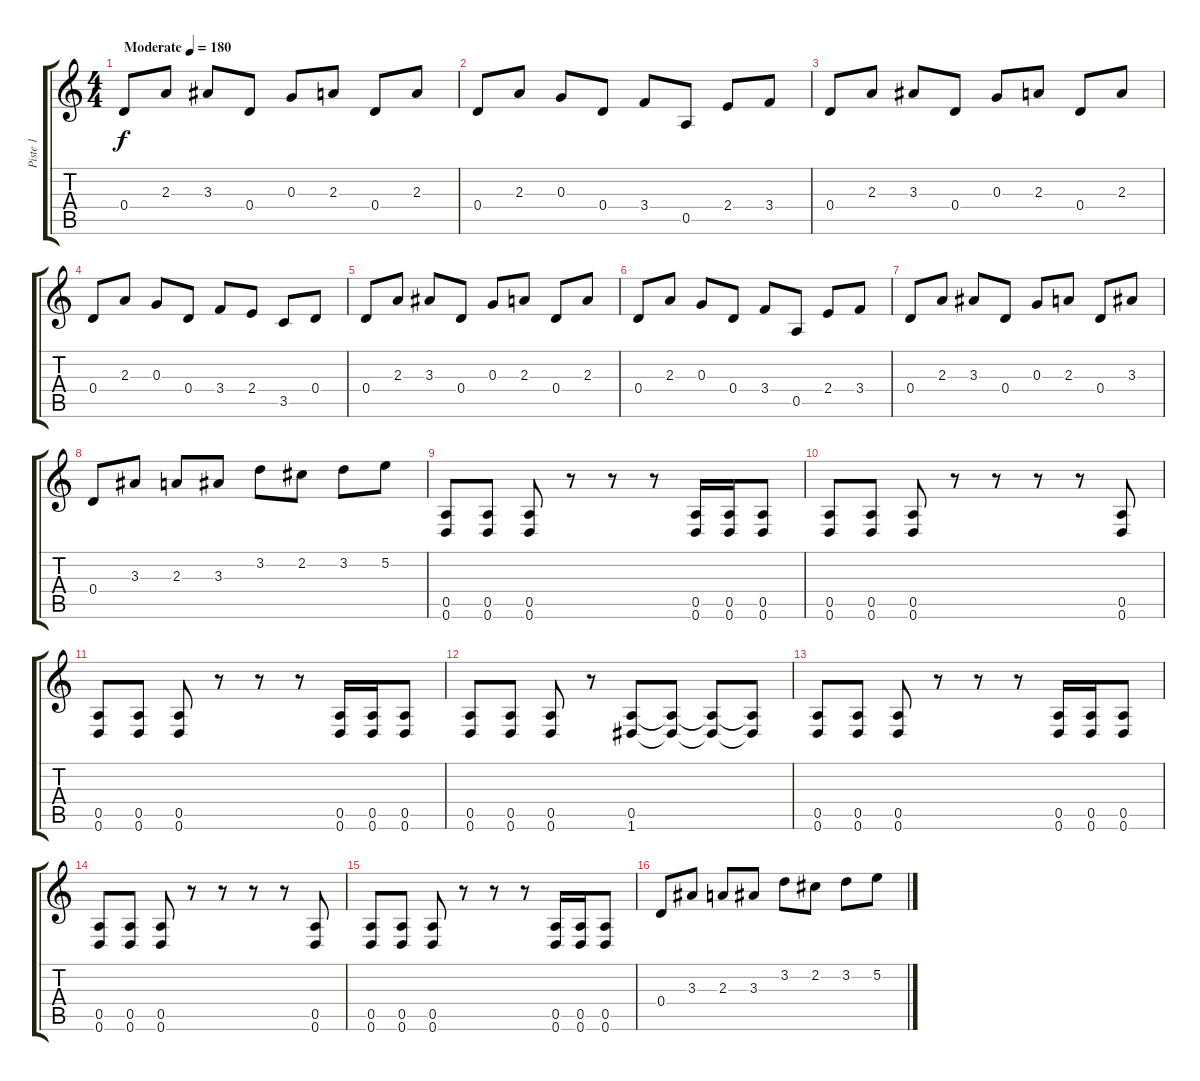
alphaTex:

\track ("Piste 1" "Piste 1") {instrument distortionguitar}
\staff {score tabs}
\tuning (E4 B3 G3 D3 A2 D2) {hide}
\ts (4 4)
\tempo (180 "Moderate")
\clef g2
\ks c
0.4.8{dy f instrument distortionguitar} 2.3.8 3.3.8 0.4.8 0.3.8 2.3.8 0.4.8 2.3.8 |
0.4.8 2.3.8 0.3.8 0.4.8 3.4.8 0.5.8 2.4.8 3.4.8 |
0.4.8 2.3.8 3.3.8 0.4.8 0.3.8 2.3.8 0.4.8 2.3.8 |
0.4.8 2.3.8 0.3.8 0.4.8 3.4.8 2.4.8 3.5.8 0.4.8 |
0.4.8 2.3.8 3.3.8 0.4.8 0.3.8 2.3.8 0.4.8 2.3.8 |
0.4.8 2.3.8 0.3.8 0.4.8 3.4.8 0.5.8 2.4.8 3.4.8 |
0.4.8 2.3.8 3.3.8 0.4.8 0.3.8 2.3.8 0.4.8 3.3.8 |
0.4.8 3.3.8 2.3.8 3.3.8 3.2.8 2.2.8 3.2.8 5.2.8 |
(0.5 0.6).8 (0.5 0.6).8 (0.5 0.6).8 r.8 r.8 r.8 (0.5 0.6).16 (0.5 0.6).16 (0.5 0.6).8 |
(0.5 0.6).8 (0.5 0.6).8 (0.5 0.6).8 r.8 r.8 r.8 r.8 (0.5 0.6).8 |
(0.5 0.6).8 (0.5 0.6).8 (0.5 0.6).8 r.8 r.8 r.8 (0.5 0.6).16 (0.5 0.6).16 (0.5 0.6).8 |
(0.5 0.6).8 (0.5 0.6).8 (0.5 0.6).8 r.8 (0.5 1.6).8 (0.5{t} 1.6{t}).8 (0.5{t} 1.6{t}).8 (0.5{t} 1.6{t}).8 |
(0.5 0.6).8 (0.5 0.6).8 (0.5 0.6).8 r.8 r.8 r.8 (0.5 0.6).16 (0.5 0.6).16 (0.5 0.6).8 |
(0.5 0.6).8 (0.5 0.6).8 (0.5 0.6).8 r.8 r.8 r.8 r.8 (0.5 0.6).8 |
(0.5 0.6).8 (0.5 0.6).8 (0.5 0.6).8 r.8 r.8 r.8 (0.5 0.6).16 (0.5 0.6).16 (0.5 0.6).8 |
0.4.8 3.3.8 2.3.8 3.3.8 3.2.8 2.2.8 3.2.8 5.2.8
